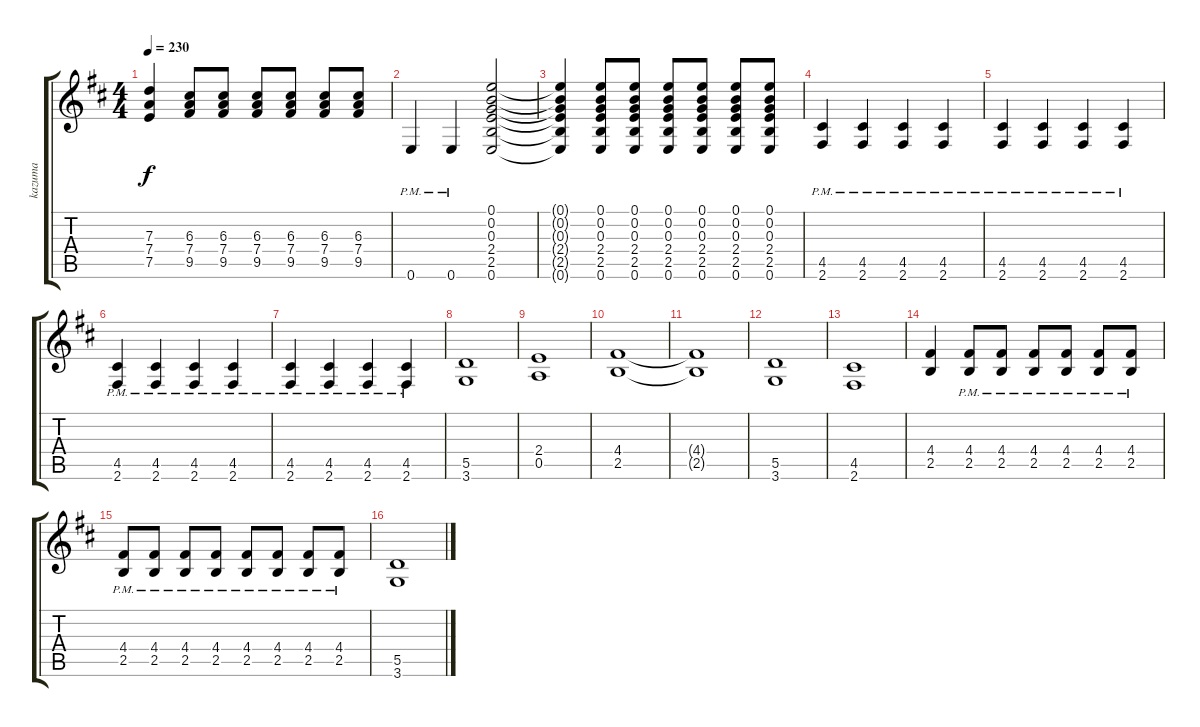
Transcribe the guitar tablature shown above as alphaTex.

\track ("kazuma" "kazuma") {instrument distortionguitar}
\staff {score tabs}
\tuning (E4 B3 G3 D3 A2 E2) {hide}
\ts (4 4)
\tempo 230
\clef g2
\ks d
(7.3{t} 7.4{t} 7.5{t}).4{dy f} (6.3 7.4 9.5).8 (6.3 7.4 9.5).8 (6.3 7.4 9.5).8 (6.3 7.4 9.5).8 (6.3 7.4 9.5).8 (6.3 7.4 9.5).8 |
0.6{pm}.4 0.6{pm}.4 (0.1 0.2 0.3 2.4 2.5 0.6).2 |
(0.1{t} 0.2{t} 0.3{t} 2.4{t} 2.5{t} 0.6{t}).4 (0.1 0.2 0.3 2.4 2.5 0.6).8 (0.1 0.2 0.3 2.4 2.5 0.6).8 (0.1 0.2 0.3 2.4 2.5 0.6).8 (0.1 0.2 0.3 2.4 2.5 0.6).8 (0.1 0.2 0.3 2.4 2.5 0.6).8 (0.1 0.2 0.3 2.4 2.5 0.6).8 |
(4.5{pm} 2.6).4 (4.5{pm} 2.6).4 (4.5{pm} 2.6).4 (4.5{pm} 2.6).4 |
(4.5{pm} 2.6).4 (4.5{pm} 2.6).4 (4.5{pm} 2.6).4 (4.5{pm} 2.6).4 |
(4.5{pm} 2.6).4 (4.5{pm} 2.6).4 (4.5{pm} 2.6).4 (4.5{pm} 2.6).4 |
(4.5{pm} 2.6).4 (4.5{pm} 2.6).4 (4.5{pm} 2.6).4 (4.5{pm} 2.6).4 |
(5.5 3.6).1 |
(2.4 0.5).1 |
(4.4 2.5).1 |
(4.4{t} 2.5{t}).1 |
(5.5 3.6).1 |
(4.5 2.6).1 |
(4.4 2.5).4 (4.4{pm} 2.5).8 (4.4{pm} 2.5).8 (4.4{pm} 2.5).8 (4.4{pm} 2.5).8 (4.4{pm} 2.5).8 (4.4{pm} 2.5).8 |
(4.4{pm} 2.5).8 (4.4{pm} 2.5).8 (4.4{pm} 2.5).8 (4.4{pm} 2.5).8 (4.4{pm} 2.5).8 (4.4{pm} 2.5).8 (4.4{pm} 2.5).8 (4.4{pm} 2.5).8 |
(5.5 3.6).1
